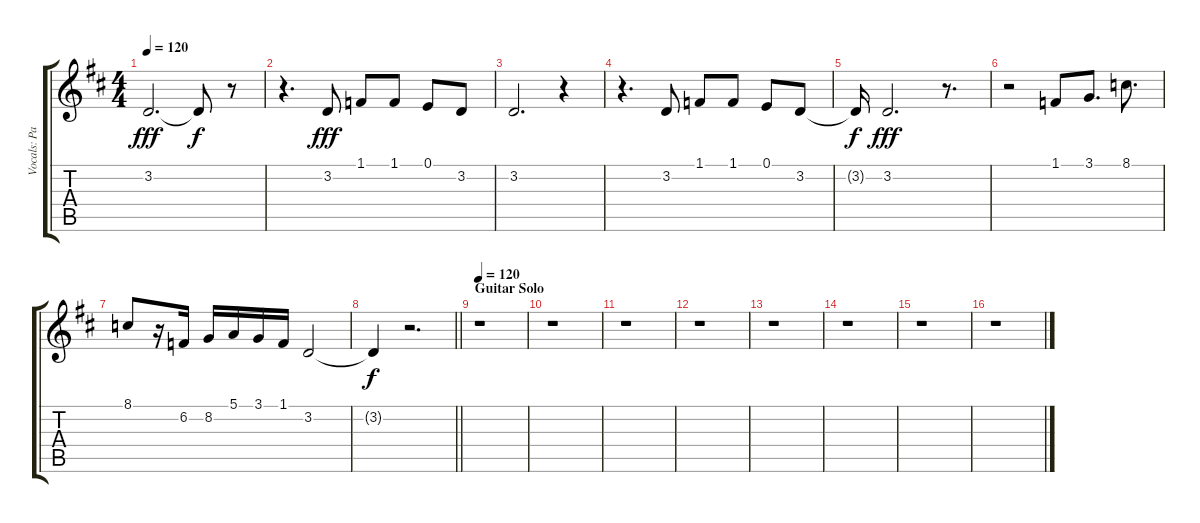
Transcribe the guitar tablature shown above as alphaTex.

\track ("Vocals: Paul Rodgers" "Vocals: Pa") {instrument lead1square}
\staff {score tabs}
\tuning (E4 B3 G3 D3 A2 E2) {hide}
\ts (4 4)
\tempo 120
\clef g2
\ks d
3.2.2{d dy fff} 3.2{t}.8{dy f} r.8 |
r.4{d} 3.2.8{dy fff} 1.1.8 1.1.8 0.1.8 3.2.8 |
3.2.2{d} r.4 |
r.4{d} 3.2.8 1.1.8 1.1.8 0.1.8 3.2.8 |
3.2{t}.16{dy f} 3.2.2{d dy fff} r.8{d} |
r.2 1.1.8 3.1.8{d} 8.1.8{d} |
8.1.8 r.16 6.2.16 8.2.16 5.1.16 3.1.16 1.1.16 3.2.2 |
\barLineRight lightlight
3.2{t}.4{dy f} r.2{d} |
\section ("" "Guitar Solo")
\tempo 120
r.1 |
r.1 |
r.1 |
r.1 |
r.1 |
r.1 |
r.1 |
r.1
